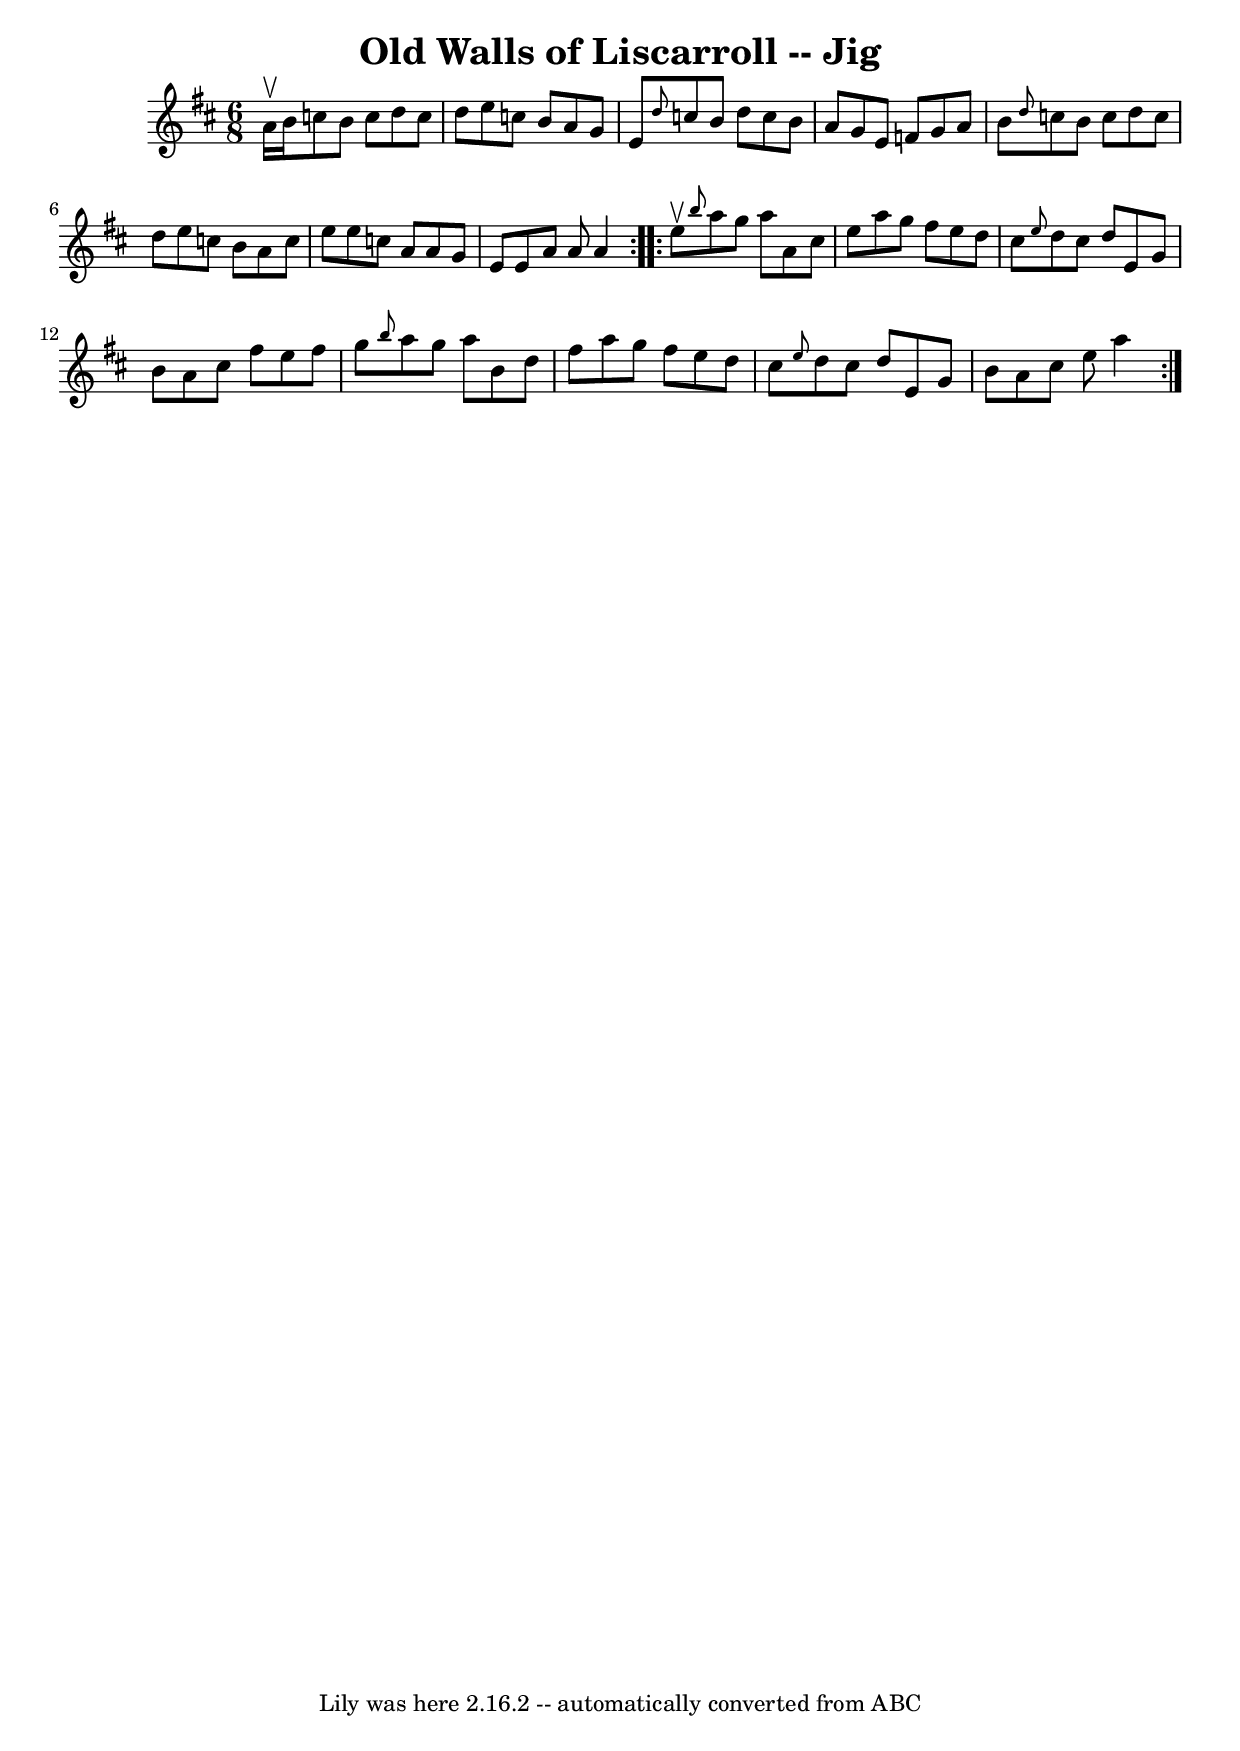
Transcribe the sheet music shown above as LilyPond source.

\version "2.16.2"
\include "Mammoth.ily"
\header {
  %% book = "Ryan's Mammoth Collection"
 crossRefNumber = "1"
 footnotes = "\\\\83 424"
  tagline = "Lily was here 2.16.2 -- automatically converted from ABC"
  title = "Old Walls of Liscarroll -- Jig"

}
voicedefault =  {



  \repeat volta 2 {

    \time 6/8 
    \key a \mixolydian a'16^\upbow b'16   |
 c''8 b'8 c''8 d''8 c''8 d''8     |
 e''8 c''8 b'8 a'8 g'8 e'8     |
    \grace { d''8   	   } c''8 b'8 d''8 c''8 b'8 a'8   |
 g'8 e'8 f'8 g'8 a'8 b'8    |
    \grace {   
 d''8       } c''8 b'8 c''8 d''8 c''8 d''8     |
 e''8 c''8 b'8 a'8 c''8 e''8     |
 e''8 c''8 a'8 a'8 g'8 e'8     |
 e'8 a'8 a'8 a'4  
  }     
  \repeat volta 2 {
 e''8^\upbow  |
    \grace { b''8  
	   } a''8 g''8 a''8 a'8 cis''8 e''8     |
 a''8 g''8 fis''8 e''8 d''8 cis''8    |
    \grace { e''8   	   } d''8 cis''8 d''8 e'8 g'8 b'8      |
 a'8 cis''8 fis''8 e''8 fis''8 g''8    |
    
    \grace { b''8   	   } a''8 g''8 a''8 b'8 d''8 fis''8     |
 a''8 g''8 fis''8 e''8 d''8 cis''8     |
    \grace { e''8 
	      	   } d''8 cis''8 d''8 e'8 g'8 b'8     |
 a'8 cis''8    
 e''8 a''4        
  }   

}

\score{
  <<

    \context Staff="default"
    {
      \voicedefault 
      
    }

  >>
  \layout {
    
  }
  \midi {
  }

}
